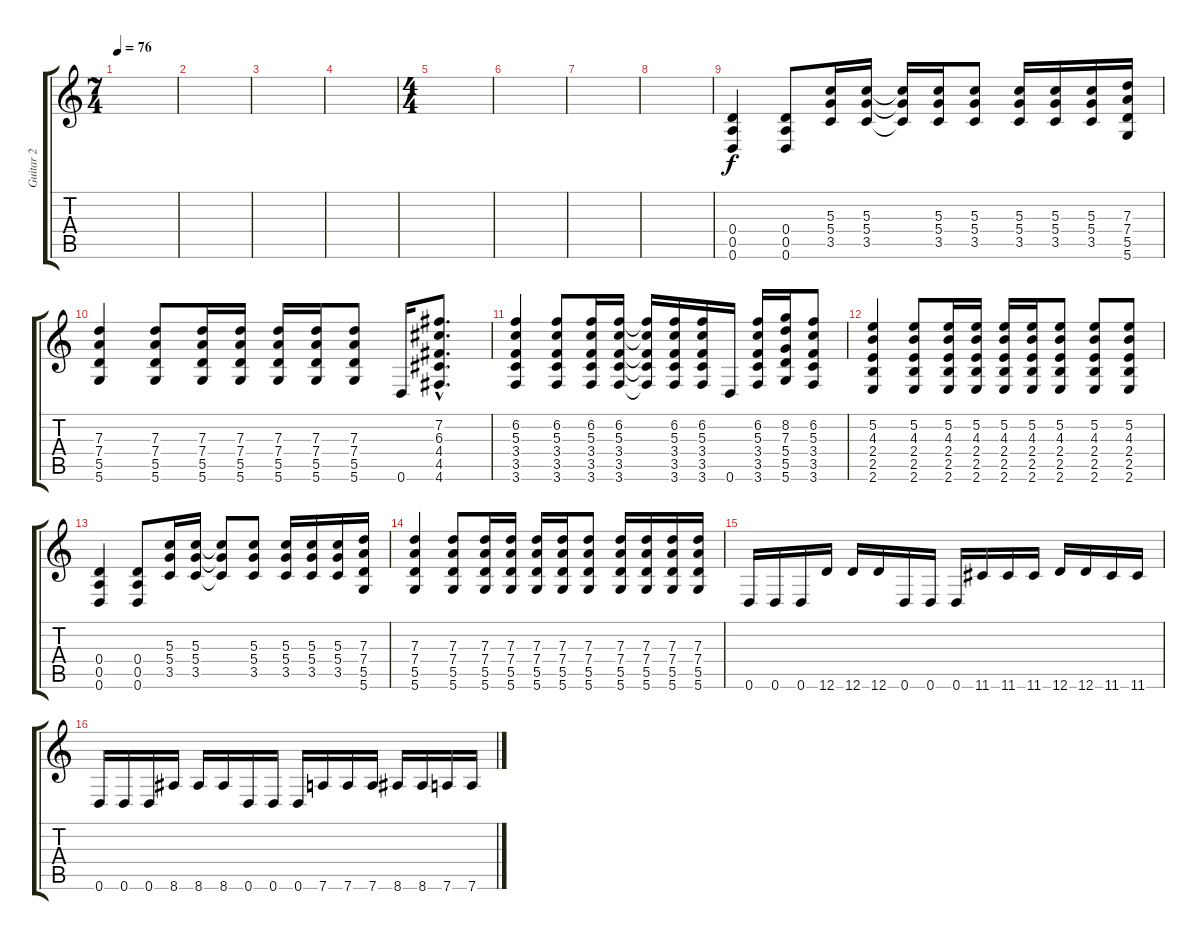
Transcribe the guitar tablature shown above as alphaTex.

\track ("Guitar 2" "Guitar 2") {instrument distortionguitar}
\staff {score tabs}
\tuning (E4 B3 G3 D3 A2 D2) {hide}
\ts (7 4)
\tempo 76
\clef g2
\ks c
|
|
|
|
\ts (4 4)
|
|
|
|
(0.4 0.5 0.6).4 (0.4 0.5 0.6).8 (5.3 5.4 3.5).16 (5.3 5.4 3.5).16 (5.3{t} 5.4{t} 3.5{t}).16 (5.3 5.4 3.5).16 (5.3 5.4 3.5).8 (5.3 5.4 3.5).16 (5.3 5.4 3.5).16 (5.3 5.4 3.5).16 (7.3 7.4 5.5 5.6).16 |
(7.3 7.4 5.5 5.6).4 (7.3 7.4 5.5 5.6).8 (7.3 7.4 5.5 5.6).16 (7.3 7.4 5.5 5.6).16 (7.3 7.4 5.5 5.6).16 (7.3 7.4 5.5 5.6).16 (7.3 7.4 5.5 5.6).8 0.6.16 (7.2{hac} 6.3{hac} 4.4{hac} 4.5{hac} 4.6{hac}).8{d} |
(6.2 5.3 3.4 3.5 3.6).4 (6.2 5.3 3.4 3.5 3.6).8 (6.2 5.3 3.4 3.5 3.6).16 (6.2 5.3 3.4 3.5 3.6).16 (6.2{t} 5.3{t} 3.4{t} 3.5{t} 3.6{t}).16 (6.2 5.3 3.4 3.5 3.6).16 (6.2 5.3 3.4 3.5 3.6).16 0.6.16 (6.2 5.3 3.4 3.5 3.6).16 (8.2 7.3 5.4 5.5 5.6).16 (6.2 5.3 3.4 3.5 3.6).8 |
(5.2 4.3 2.4 2.5 2.6).4 (5.2 4.3 2.4 2.5 2.6).8 (5.2 4.3 2.4 2.5 2.6).16 (5.2 4.3 2.4 2.5 2.6).16 (5.2 4.3 2.4 2.5 2.6).16 (5.2 4.3 2.4 2.5 2.6).16 (5.2 4.3 2.4 2.5 2.6).8 (5.2 4.3 2.4 2.5 2.6).8 (5.2 4.3 2.4 2.5 2.6).8 |
(0.4 0.5 0.6).4 (0.4 0.5 0.6).8 (5.3 5.4 3.5).16 (5.3 5.4 3.5).16 (5.3{t} 5.4{t} 3.5{t}).8 (5.3 5.4 3.5).8 (5.3 5.4 3.5).16 (5.3 5.4 3.5).16 (5.3 5.4 3.5).16 (7.3 7.4 5.5 5.6).16 |
(7.3 7.4 5.5 5.6).4 (7.3 7.4 5.5 5.6).8 (7.3 7.4 5.5 5.6).16 (7.3 7.4 5.5 5.6).16 (7.3 7.4 5.5 5.6).16 (7.3 7.4 5.5 5.6).16 (7.3 7.4 5.5 5.6).8 (7.3 7.4 5.5 5.6).16 (7.3 7.4 5.5 5.6).16 (7.3 7.4 5.5 5.6).16 (7.3 7.4 5.5 5.6).16 |
0.6.16{instrument electricguitarmuted} 0.6.16 0.6.16 12.6.16 12.6.16 12.6.16 0.6.16 0.6.16 0.6.16 11.6.16 11.6.16 11.6.16 12.6.16 12.6.16 11.6.16 11.6.16 |
0.6.16 0.6.16 0.6.16 8.6.16 8.6.16 8.6.16 0.6.16 0.6.16 0.6.16 7.6.16 7.6.16 7.6.16 8.6.16 8.6.16 7.6.16 7.6.16
